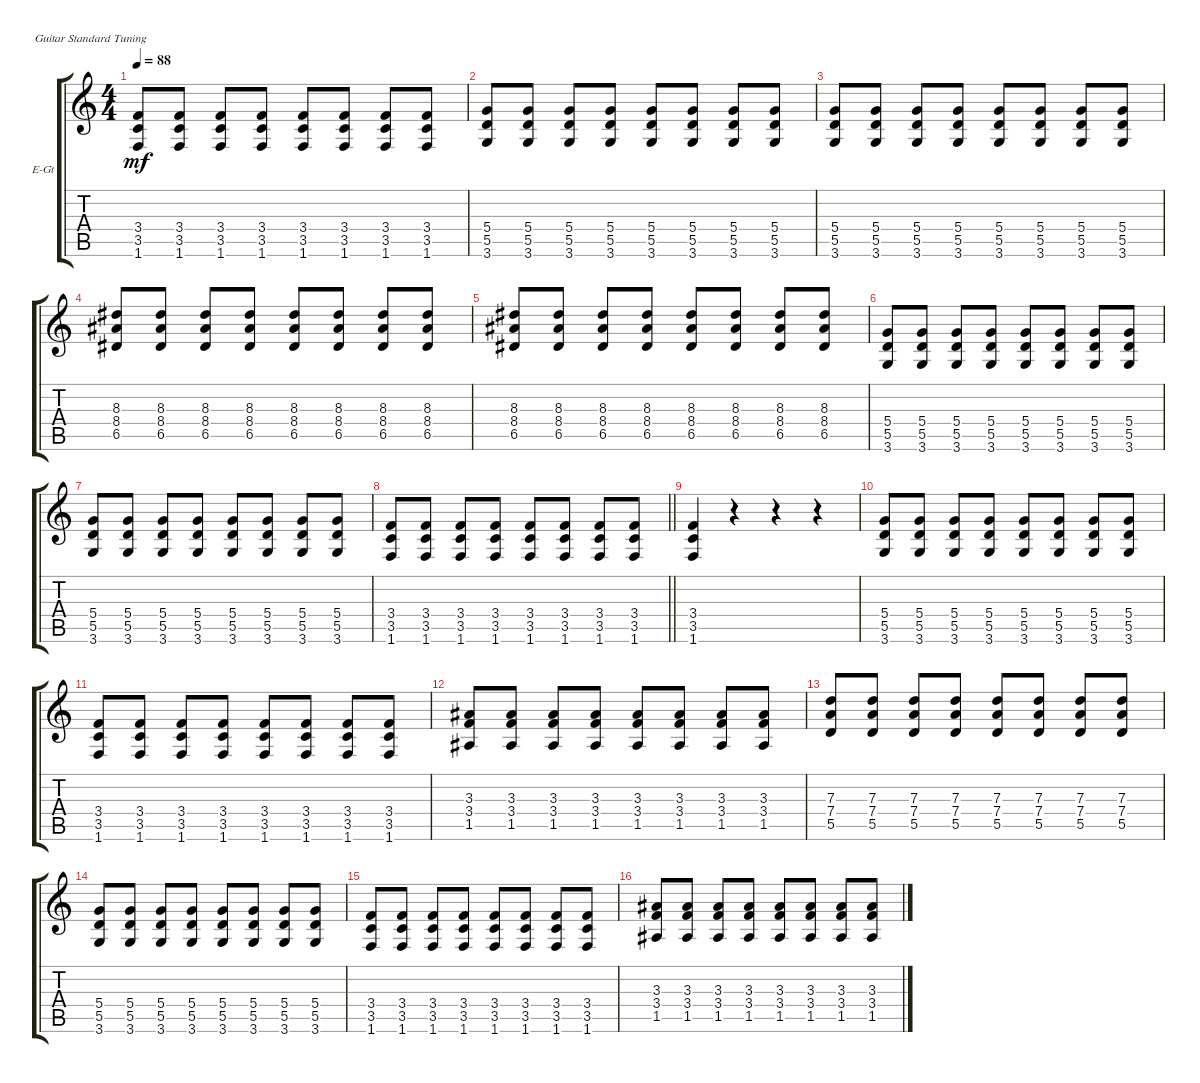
\bracketExtendMode groupsimilarinstruments
\firstSystemTrackNameOrientation horizontal
\otherSystemsTrackNameOrientation horizontal
\track ("Guitar II" "E-Gt") {instrument distortionguitar}
\staff {score tabs}
\tuning (E4 B3 G3 D3 A2 E2)
\ts (4 4)
\tempo 88
\clef g2
\scale
0.333333
\ks c
(1.6 3.5 3.4).8{dy mf} (1.6 3.5 3.4).8 (1.6 3.5 3.4).8 (1.6 3.5 3.4).8 (1.6 3.5 3.4).8 (1.6 3.5 3.4).8 (1.6 3.5 3.4).8 (1.6 3.5 3.4).8 |
\scale
0.333333 (3.6 5.5 5.4).8 (3.6 5.5 5.4).8 (3.6 5.5 5.4).8 (3.6 5.5 5.4).8 (3.6 5.5 5.4).8 (3.6 5.5 5.4).8 (3.6 5.5 5.4).8 (3.6 5.5 5.4).8 |
\scale
0.333333 (3.6 5.5 5.4).8 (3.6 5.5 5.4).8 (3.6 5.5 5.4).8 (3.6 5.5 5.4).8 (3.6 5.5 5.4).8 (3.6 5.5 5.4).8 (3.6 5.5 5.4).8 (3.6 5.5 5.4).8 |
\scale
0.333333 (8.3 8.4 6.5).8 (8.3 8.4 6.5).8 (8.3 8.4 6.5).8 (8.3 8.4 6.5).8 (8.3 8.4 6.5).8 (8.3 8.4 6.5).8 (8.3 8.4 6.5).8 (8.3 8.4 6.5).8 |
\scale
0.333333 (8.3 8.4 6.5).8 (8.3 8.4 6.5).8 (8.3 8.4 6.5).8 (8.3 8.4 6.5).8 (8.3 8.4 6.5).8 (8.3 8.4 6.5).8 (8.3 8.4 6.5).8 (8.3 8.4 6.5).8 |
\scale
0.333333 (3.6 5.5 5.4).8 (3.6 5.5 5.4).8 (3.6 5.5 5.4).8 (3.6 5.5 5.4).8 (3.6 5.5 5.4).8 (3.6 5.5 5.4).8 (3.6 5.5 5.4).8 (3.6 5.5 5.4).8 |
\scale
0.333333 (3.6 5.5 5.4).8 (3.6 5.5 5.4).8 (3.6 5.5 5.4).8 (3.6 5.5 5.4).8 (3.6 5.5 5.4).8 (3.6 5.5 5.4).8 (3.6 5.5 5.4).8 (3.6 5.5 5.4).8 |
\scale
0.333333
\barLineRight lightlight
(1.6 3.5 3.4).8 (1.6 3.5 3.4).8 (1.6 3.5 3.4).8 (1.6 3.5 3.4).8 (1.6 3.5 3.4).8 (1.6 3.5 3.4).8 (1.6 3.5 3.4).8 (1.6 3.5 3.4).8 |
\scale
0.333333 (1.6 3.5 3.4).4 r.4 r.4 r.4 |
\scale
0.333333 (3.6 5.5 5.4).8 (3.6 5.5 5.4).8 (3.6 5.5 5.4).8 (3.6 5.5 5.4).8 (3.6 5.5 5.4).8 (3.6 5.5 5.4).8 (3.6 5.5 5.4).8 (3.6 5.5 5.4).8 |
\scale
0.333333 (1.6 3.5 3.4).8 (1.6 3.5 3.4).8 (1.6 3.5 3.4).8 (1.6 3.5 3.4).8 (1.6 3.5 3.4).8 (1.6 3.5 3.4).8 (1.6 3.5 3.4).8 (1.6 3.5 3.4).8 |
\scale
0.333333 (1.5 3.3 3.4).8 (1.5 3.3 3.4).8 (1.5 3.3 3.4).8 (1.5 3.3 3.4).8 (1.5 3.3 3.4).8 (1.5 3.3 3.4).8 (1.5 3.3 3.4).8 (1.5 3.3 3.4).8 |
\scale
0.333333 (5.5 7.4 7.3).8 (5.5 7.4 7.3).8 (5.5 7.4 7.3).8 (5.5 7.4 7.3).8 (5.5 7.4 7.3).8 (5.5 7.4 7.3).8 (5.5 7.4 7.3).8 (5.5 7.4 7.3).8 |
\scale
0.333333 (3.6 5.5 5.4).8 (3.6 5.5 5.4).8 (3.6 5.5 5.4).8 (3.6 5.5 5.4).8 (3.6 5.5 5.4).8 (3.6 5.5 5.4).8 (3.6 5.5 5.4).8 (3.6 5.5 5.4).8 |
\scale
0.333333 (1.6 3.5 3.4).8 (1.6 3.5 3.4).8 (1.6 3.5 3.4).8 (1.6 3.5 3.4).8 (1.6 3.5 3.4).8 (1.6 3.5 3.4).8 (1.6 3.5 3.4).8 (1.6 3.5 3.4).8 |
\scale
0.333333 (1.5 3.3 3.4).8 (1.5 3.3 3.4).8 (1.5 3.3 3.4).8 (1.5 3.3 3.4).8 (1.5 3.3 3.4).8 (1.5 3.3 3.4).8 (1.5 3.3 3.4).8 (1.5 3.3 3.4).8
